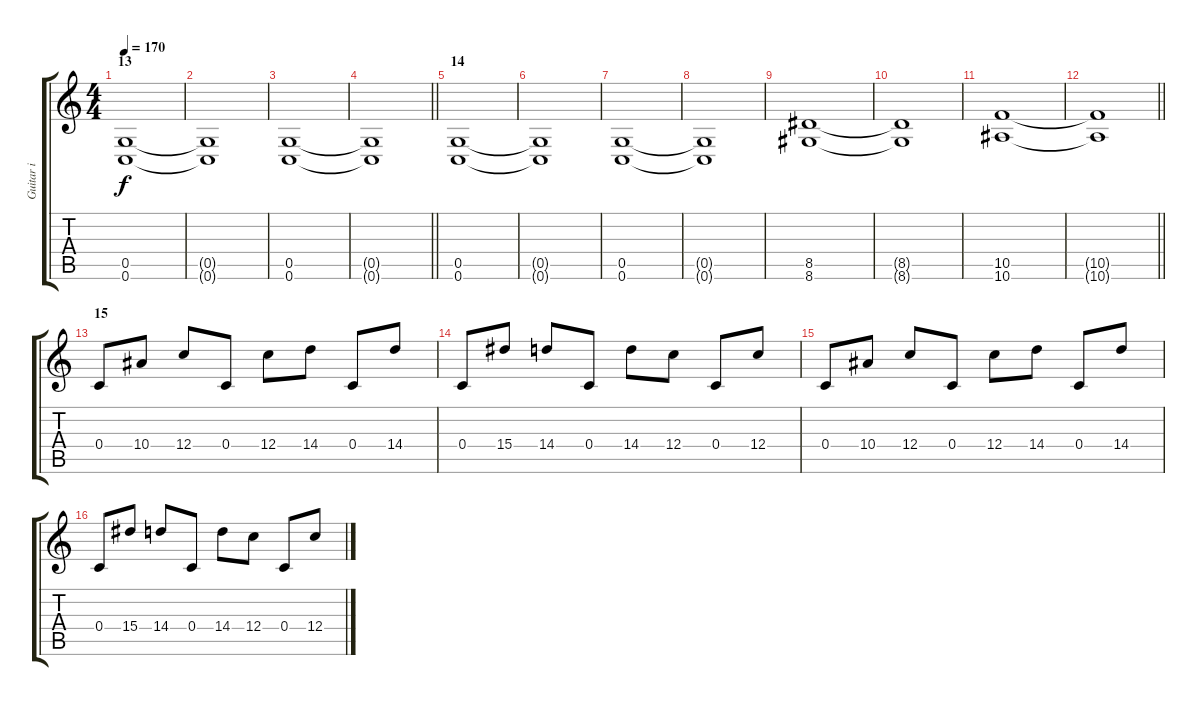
\track ("Guitar i" "Guitar i") {instrument distortionguitar}
\staff {score tabs}
\tuning (D4 A3 F3 C3 G2 C2) {hide}
\ts (4 4)
\section ("" "13")
\tempo 170
\clef g2
\ks c
(0.5 0.6).1{dy f} |
(0.5{t} 0.6{t}).1 |
(0.5 0.6).1 |
\barLineRight lightlight
(0.5{t} 0.6{t}).1 |
\section ("" "14")
(0.5 0.6).1 |
(0.5{t} 0.6{t}).1 |
(0.5 0.6).1 |
(0.5{t} 0.6{t}).1 |
(8.5 8.6).1 |
(8.5{t} 8.6{t}).1 |
(10.5 10.6).1 |
\barLineRight lightlight
(10.5{t} 10.6{t}).1 |
\section ("" "15")
0.4.8 10.4.8 12.4.8 0.4.8 12.4.8 14.4.8 0.4.8 14.4.8 |
0.4.8 15.4.8 14.4.8 0.4.8 14.4.8 12.4.8 0.4.8 12.4.8 |
0.4.8 10.4.8 12.4.8 0.4.8 12.4.8 14.4.8 0.4.8 14.4.8 |
0.4.8 15.4.8 14.4.8 0.4.8 14.4.8 12.4.8 0.4.8 12.4.8
